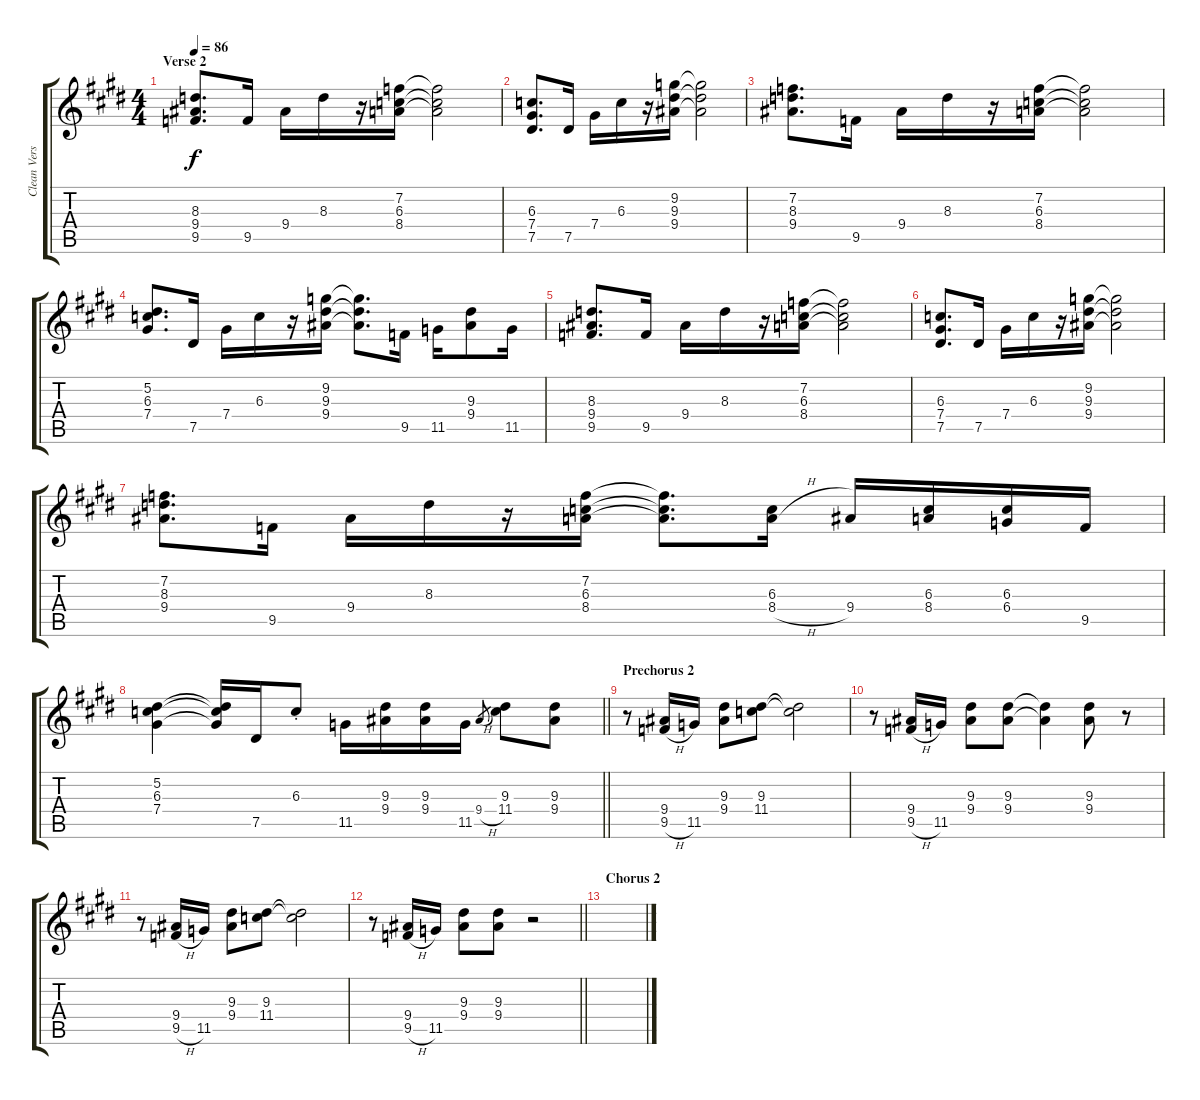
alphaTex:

\track ("Clean Verse (Electric 2)" "Clean Vers") {instrument electricguitarclean}
\staff {score tabs}
\tuning (Eb4 Bb3 Gb3 Db3 Ab2 Eb2) {hide}
\ts (4 4)
\section ("" "Verse 2")
\tempo 86
\clef g2
\ks e
(8.3 9.4 9.5).8{d dy f} 9.5.16 9.4.16 8.3.16 r.16 (7.2 6.3 8.4).16 (7.2{t} 6.3{t} 8.4{t}).2 |
(6.3 7.4 7.5).8{d} 7.5.16 7.4.16 6.3.16 r.16 (9.2 9.3 9.4).16 (9.2{t} 9.3{t} 9.4{t}).2 |
(7.2 8.3 9.4).8{d} 9.5.16 9.4.16 8.3.16 r.16 (7.2 6.3 8.4).16 (7.2{t} 6.3{t} 8.4{t}).2 |
(5.2 6.3 7.4).8{d} 7.5.16 7.4.16 6.3.16 r.16 (9.2 9.3 9.4).16 (9.2{t} 9.3{t} 9.4{t}).8{d} 9.5.16 11.5.16 (9.3 9.4).8 11.5.16 |
(8.3 9.4 9.5).8{d} 9.5.16 9.4.16 8.3.16 r.16 (7.2 6.3 8.4).16 (7.2{t} 6.3{t} 8.4{t}).2 |
(6.3 7.4 7.5).8{d} 7.5.16 7.4.16 6.3.16 r.16 (9.2 9.3 9.4).16 (9.2{t} 9.3{t} 9.4{t}).2 |
(7.2 8.3 9.4).8{d} 9.5.16 9.4.16 8.3.16 r.16 (7.2 6.3 8.4).16 (7.2{t} 6.3{t} 8.4{t}).8{d} (6.3 8.4{h}).16 9.4.16 (6.3 8.4).16 (6.3 6.4).16 9.5.16 |
\barLineRight lightlight
(5.2 6.3 7.4).4 (5.2{t} 6.3{t} 7.4{t}).16 7.5.16 6.3{st}.8 11.5.16 (9.3 9.4).16 (9.3 9.4).16 11.5.16 9.4{h}.8{gr} (9.3 11.4).8 (9.3 9.4).8 |
\section ("" "Prechorus 2")
r.8 (9.4 9.5{h}).16 11.5.16 (9.3 9.4).8 (9.3 11.4).8 (9.3{t} 11.4{t}).2 |
r.8 (9.4 9.5{h}).16 11.5.16 (9.3 9.4).8 (9.3 9.4).8 (9.3{t} 9.4{t}).4 (9.3 9.4).8 r.8 |
r.8 (9.4 9.5{h}).16 11.5.16 (9.3 9.4).8 (9.3 11.4).8 (9.3{t} 11.4{t}).2 |
\barLineRight lightlight
r.8 (9.4 9.5{h}).16 11.5.16 (9.3 9.4).8 (9.3 9.4).8 r.2 |
\section ("" "Chorus 2")
